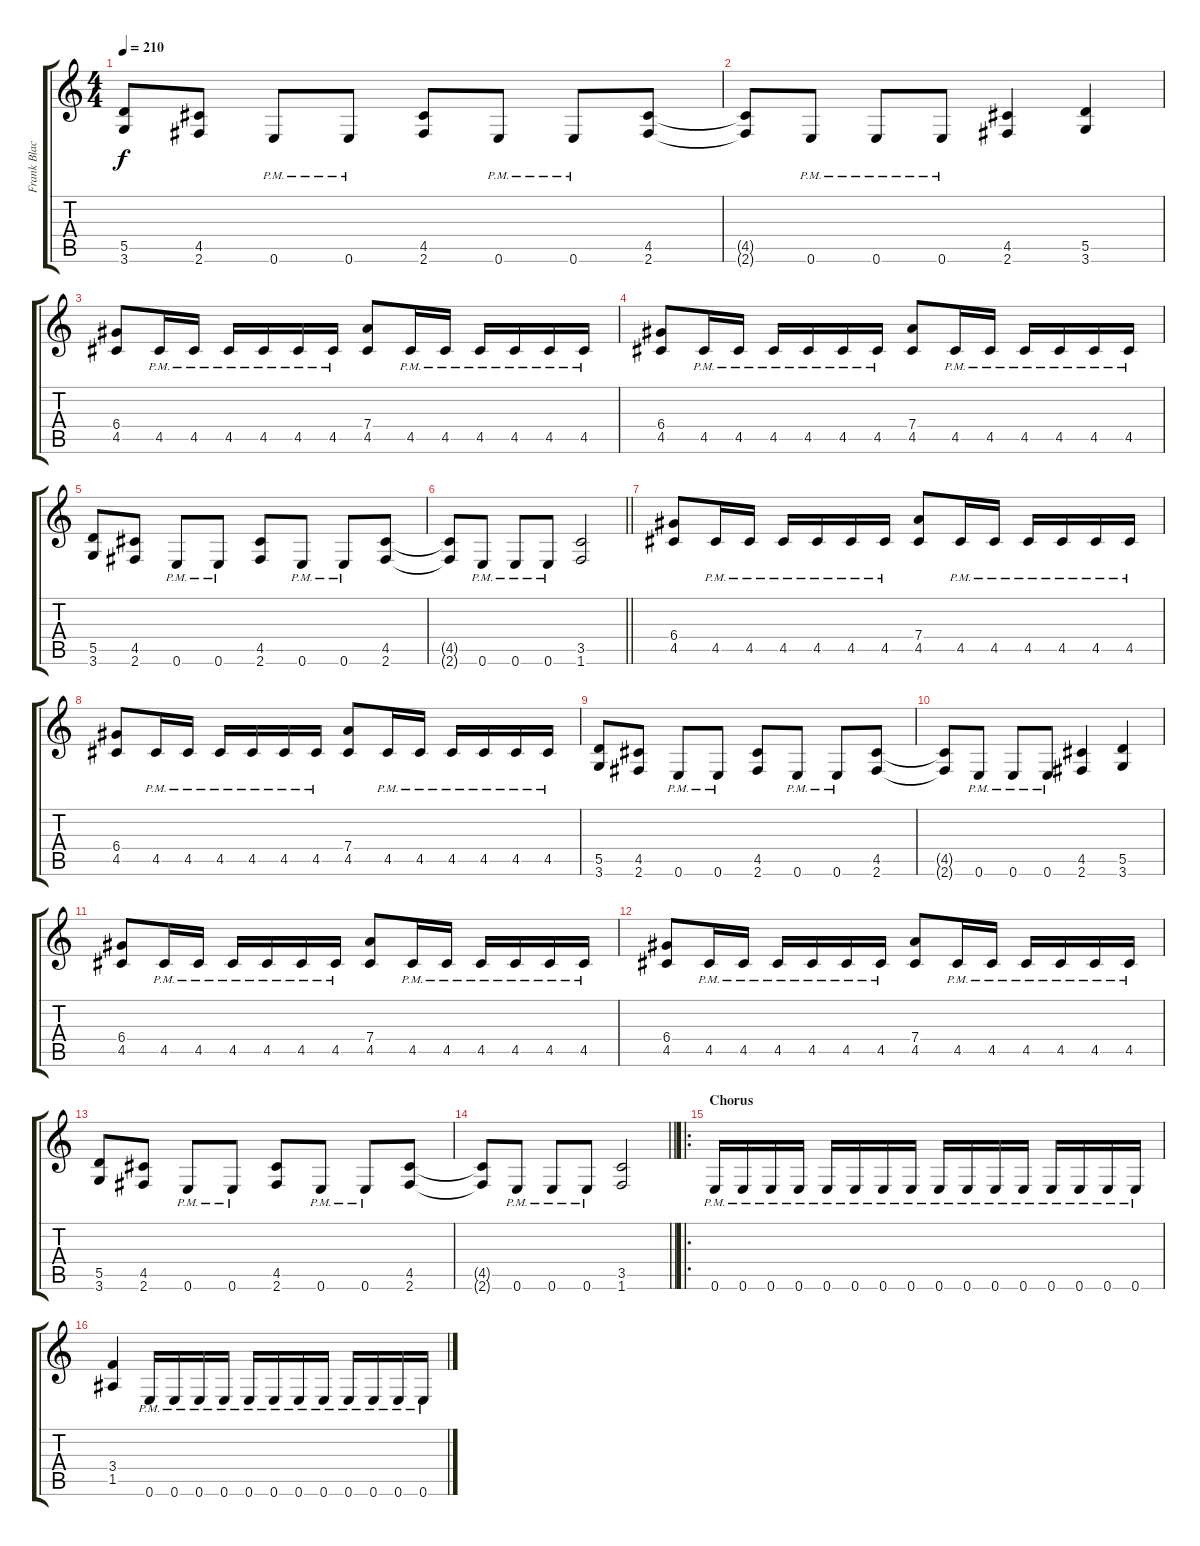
\track ("Frank Blackfire" "Frank Blac") {instrument distortionguitar}
\staff {score tabs}
\tuning (E4 B3 G3 D3 A2 E2) {hide}
\ts (4 4)
\tempo 210
\clef g2
\ks c
(5.5 3.6).8{dy f} (4.5 2.6).8 0.6{pm}.8 0.6{pm}.8 (4.5 2.6).8 0.6{pm}.8 0.6{pm}.8 (4.5 2.6).8 |
(4.5{t} 2.6{t}).8 0.6{pm}.8 0.6{pm}.8 0.6{pm}.8 (4.5 2.6).4 (5.5 3.6).4 |
(6.4 4.5).8 4.5{pm}.16 4.5{pm}.16 4.5{pm}.16 4.5{pm}.16 4.5{pm}.16 4.5{pm}.16 (7.4 4.5).8 4.5{pm}.16 4.5{pm}.16 4.5{pm}.16 4.5{pm}.16 4.5{pm}.16 4.5{pm}.16 |
(6.4 4.5).8 4.5{pm}.16 4.5{pm}.16 4.5{pm}.16 4.5{pm}.16 4.5{pm}.16 4.5{pm}.16 (7.4 4.5).8 4.5{pm}.16 4.5{pm}.16 4.5{pm}.16 4.5{pm}.16 4.5{pm}.16 4.5{pm}.16 |
(5.5 3.6).8 (4.5 2.6).8 0.6{pm}.8 0.6{pm}.8 (4.5 2.6).8 0.6{pm}.8 0.6{pm}.8 (4.5 2.6).8 |
\barLineRight lightlight
(4.5{t} 2.6{t}).8 0.6{pm}.8 0.6{pm}.8 0.6{pm}.8 (3.5 1.6).2 |
(6.4 4.5).8 4.5{pm}.16 4.5{pm}.16 4.5{pm}.16 4.5{pm}.16 4.5{pm}.16 4.5{pm}.16 (7.4 4.5).8 4.5{pm}.16 4.5{pm}.16 4.5{pm}.16 4.5{pm}.16 4.5{pm}.16 4.5{pm}.16 |
(6.4 4.5).8 4.5{pm}.16 4.5{pm}.16 4.5{pm}.16 4.5{pm}.16 4.5{pm}.16 4.5{pm}.16 (7.4 4.5).8 4.5{pm}.16 4.5{pm}.16 4.5{pm}.16 4.5{pm}.16 4.5{pm}.16 4.5{pm}.16 |
(5.5 3.6).8 (4.5 2.6).8 0.6{pm}.8 0.6{pm}.8 (4.5 2.6).8 0.6{pm}.8 0.6{pm}.8 (4.5 2.6).8 |
(4.5{t} 2.6{t}).8 0.6{pm}.8 0.6{pm}.8 0.6{pm}.8 (4.5 2.6).4 (5.5 3.6).4 |
(6.4 4.5).8 4.5{pm}.16 4.5{pm}.16 4.5{pm}.16 4.5{pm}.16 4.5{pm}.16 4.5{pm}.16 (7.4 4.5).8 4.5{pm}.16 4.5{pm}.16 4.5{pm}.16 4.5{pm}.16 4.5{pm}.16 4.5{pm}.16 |
(6.4 4.5).8 4.5{pm}.16 4.5{pm}.16 4.5{pm}.16 4.5{pm}.16 4.5{pm}.16 4.5{pm}.16 (7.4 4.5).8 4.5{pm}.16 4.5{pm}.16 4.5{pm}.16 4.5{pm}.16 4.5{pm}.16 4.5{pm}.16 |
(5.5 3.6).8 (4.5 2.6).8 0.6{pm}.8 0.6{pm}.8 (4.5 2.6).8 0.6{pm}.8 0.6{pm}.8 (4.5 2.6).8 |
\barLineRight lightlight
(4.5{t} 2.6{t}).8 0.6{pm}.8 0.6{pm}.8 0.6{pm}.8 (3.5 1.6).2 |
\ro
\section ("" "Chorus")
0.6{pm}.16 0.6{pm}.16 0.6{pm}.16 0.6{pm}.16 0.6{pm}.16 0.6{pm}.16 0.6{pm}.16 0.6{pm}.16 0.6{pm}.16 0.6{pm}.16 0.6{pm}.16 0.6{pm}.16 0.6{pm}.16 0.6{pm}.16 0.6{pm}.16 0.6{pm}.16 |
(3.4 1.5).4 0.6{pm}.16 0.6{pm}.16 0.6{pm}.16 0.6{pm}.16 0.6{pm}.16 0.6{pm}.16 0.6{pm}.16 0.6{pm}.16 0.6{pm}.16 0.6{pm}.16 0.6{pm}.16 0.6{pm}.16
